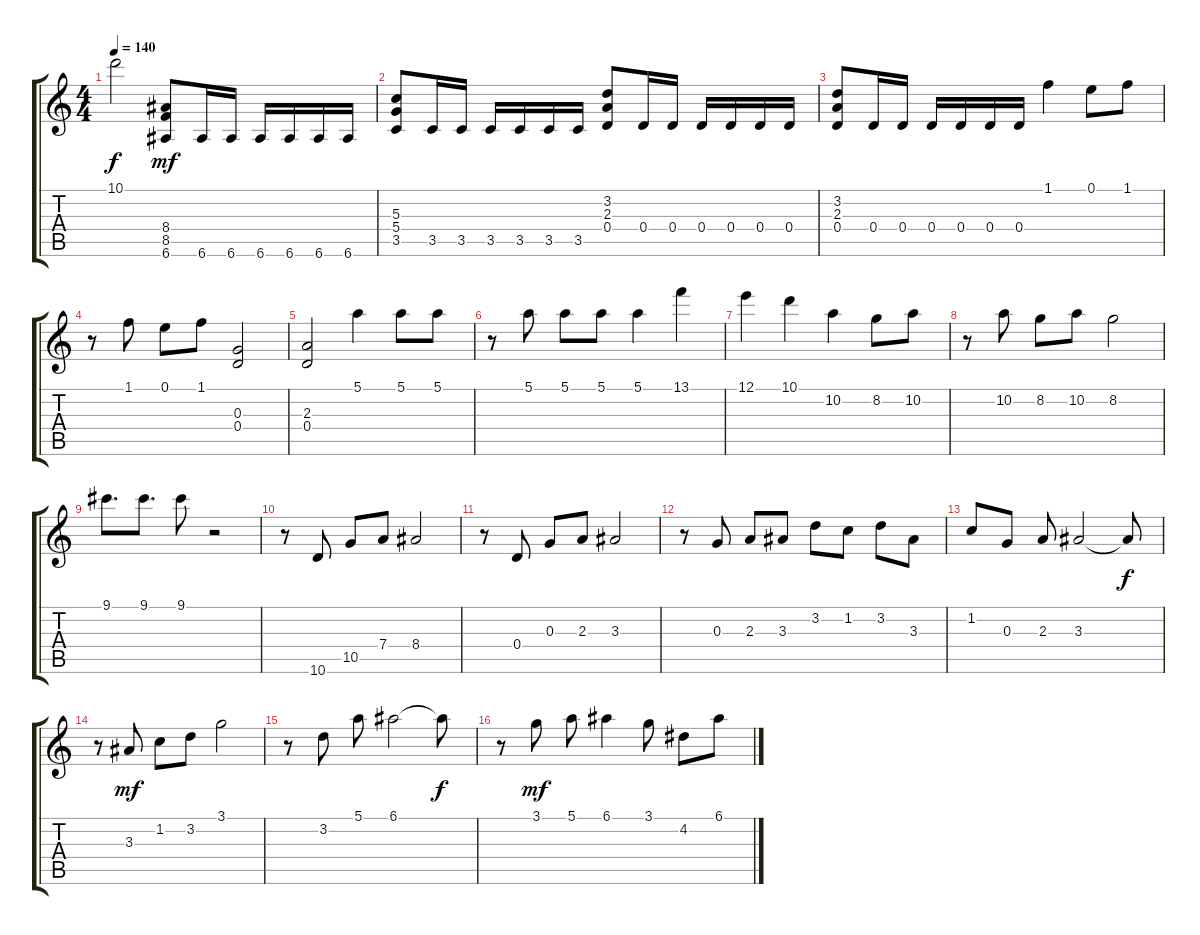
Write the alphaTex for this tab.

\track "" {instrument distortionguitar}
\staff {score tabs}
\tuning (E4 B3 G3 D3 A2 E2) {hide}
\ts (4 4)
\tempo 140
\clef g2
\ks c
10.1{t}.2{dy f} (8.4 8.5 6.6).8{dy mf} 6.6.16 6.6.16 6.6.16 6.6.16 6.6.16 6.6.16 |
(5.3 5.4 3.5).8 3.5.16 3.5.16 3.5.16 3.5.16 3.5.16 3.5.16 (3.2 2.3 0.4).8 0.4.16 0.4.16 0.4.16 0.4.16 0.4.16 0.4.16 |
(3.2 2.3 0.4).8 0.4.16 0.4.16 0.4.16 0.4.16 0.4.16 0.4.16 1.1.4 0.1.8 1.1.8 |
r.8 1.1.8 0.1.8 1.1.8 (0.3 0.4).2 |
(2.3 0.4).2 5.1.4 5.1.8 5.1.8 |
r.8 5.1.8 5.1.8 5.1.8 5.1.4 13.1.4 |
12.1.4 10.1.4 10.2.4 8.2.8 10.2.8 |
r.8 10.2.8 8.2.8 10.2.8 8.2.2 |
9.1.8{d} 9.1.8{d} 9.1.8 r.2 |
r.8 10.6.8 10.5.8 7.4.8 8.4.2 |
r.8 0.4.8 0.3.8 2.3.8 3.3.2 |
r.8 0.3.8 2.3.8 3.3.8 3.2.8 1.2.8 3.2.8 3.3.8 |
1.2.8 0.3.8 2.3.8 3.3.2 3.3{t}.8{dy f} |
r.8 3.3.8{dy mf} 1.2.8 3.2.8 3.1.2 |
r.8 3.2.8 5.1.8 6.1.2 6.1{t}.8{dy f} |
r.8 3.1.8{dy mf} 5.1.8 6.1.4 3.1.8 4.2.8 6.1.8
